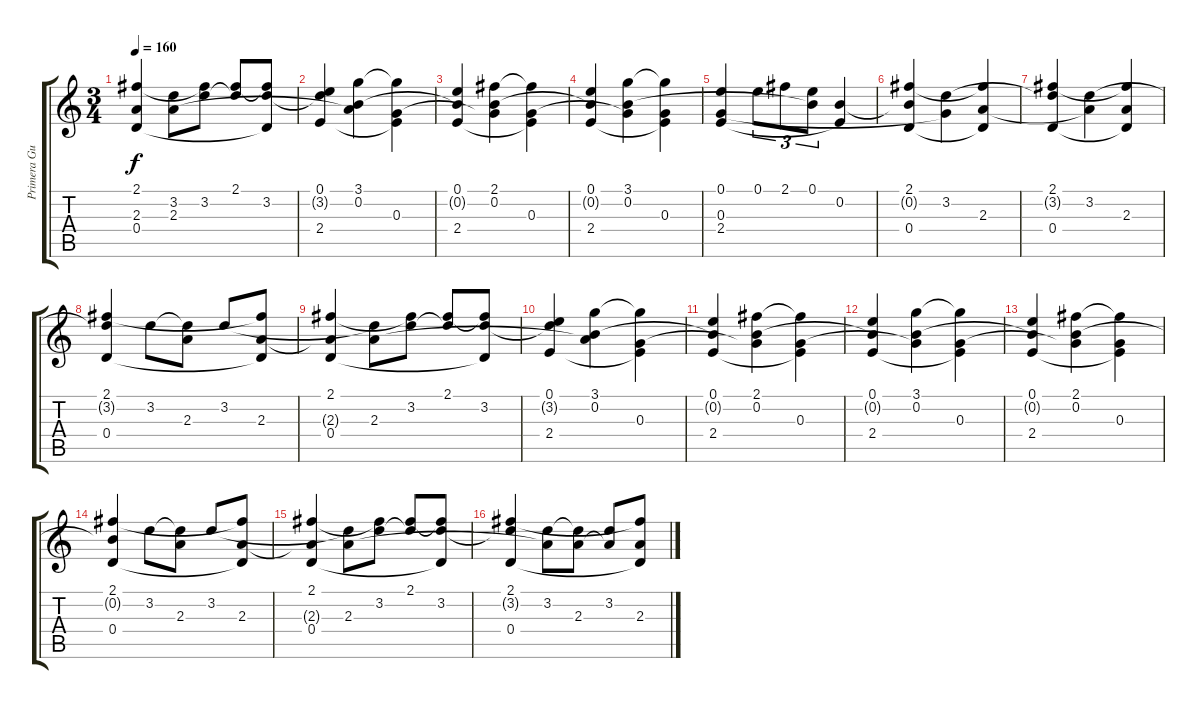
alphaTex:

\track ("Primera Guitarra" "Primera Gu") {instrument acousticguitarnylon}
\staff {score tabs}
\tuning (E4 B3 G3 D3 A2 E2) {hide}
\ts (3 4)
\tempo 160
\clef g2
\ks c
(2.1 2.3{t} 0.4).4{dy f} (3.2{t} 2.3).8 (2.1{t} 3.2).8 (2.1 3.2{t}).8 (2.1{t} 3.2 0.4{t}).8 |
(0.1 3.2{t} 2.4).4 (3.1 0.2 2.3{t}).4 (3.1{t} 0.3 2.4{t}).4 |
(0.1 0.2{t} 2.4).4 (2.1 0.2 0.3{t}).4 (2.1{t} 0.3 2.4{t}).4 |
(0.1 0.2{t} 2.4).4 (3.1 0.2 0.3{t}).4 (3.1{t} 0.3 2.4{t}).4 |
(0.1 0.3 2.4).4 0.1.8{tu (3 2)} 2.1.8{tu (3 2)} (0.1 0.2{t}).8{tu (3 2)} (0.2 2.4{t}).4 |
(2.1 0.2{t} 0.4).4 (3.2 0.3{t}).4 (2.1{t} 2.3 0.4{t}).4 |
(2.1 3.2{t} 0.4).4 (3.2 2.3{t}).4 (2.1{t} 2.3 0.4{t}).4 |
(2.1 3.2{t} 0.4).4 3.2.8 (3.2{t} 2.3).8 3.2.8 (2.1{t} 2.3 0.4{t}).8 |
(2.1 2.3{t} 0.4).4 (3.2{t} 2.3).8 (2.1{t} 3.2).8 (2.1 3.2{t}).8 (2.1{t} 3.2 0.4{t}).8 |
(0.1 3.2{t} 2.4).4 (3.1 0.2 2.3{t}).4 (3.1{t} 0.3 2.4{t}).4 |
(0.1 0.2{t} 2.4).4 (2.1 0.2 0.3{t}).4 (2.1{t} 0.3 2.4{t}).4 |
(0.1 0.2{t} 2.4).4 (3.1 0.2 0.3{t}).4 (3.1{t} 0.3 2.4{t}).4 |
(0.1 0.2{t} 2.4).4 (2.1 0.2 0.3{t}).4 (2.1{t} 0.3 2.4{t}).4 |
(2.1 0.2{t} 0.4).4 3.2.8 (3.2{t} 2.3).8 3.2.8 (2.1{t} 2.3 0.4{t}).8 |
(2.1 2.3{t} 0.4).4 (3.2{t} 2.3).8 (2.1{t} 3.2).8 (2.1 3.2{t}).8 (2.1{t} 3.2 0.4{t}).8 |
(2.1 3.2{t} 0.4).4 (3.2 2.3{t}).8 (3.2{t} 2.3).8 (3.2 2.3{t}).8 (2.1{t} 2.3 0.4{t}).8
